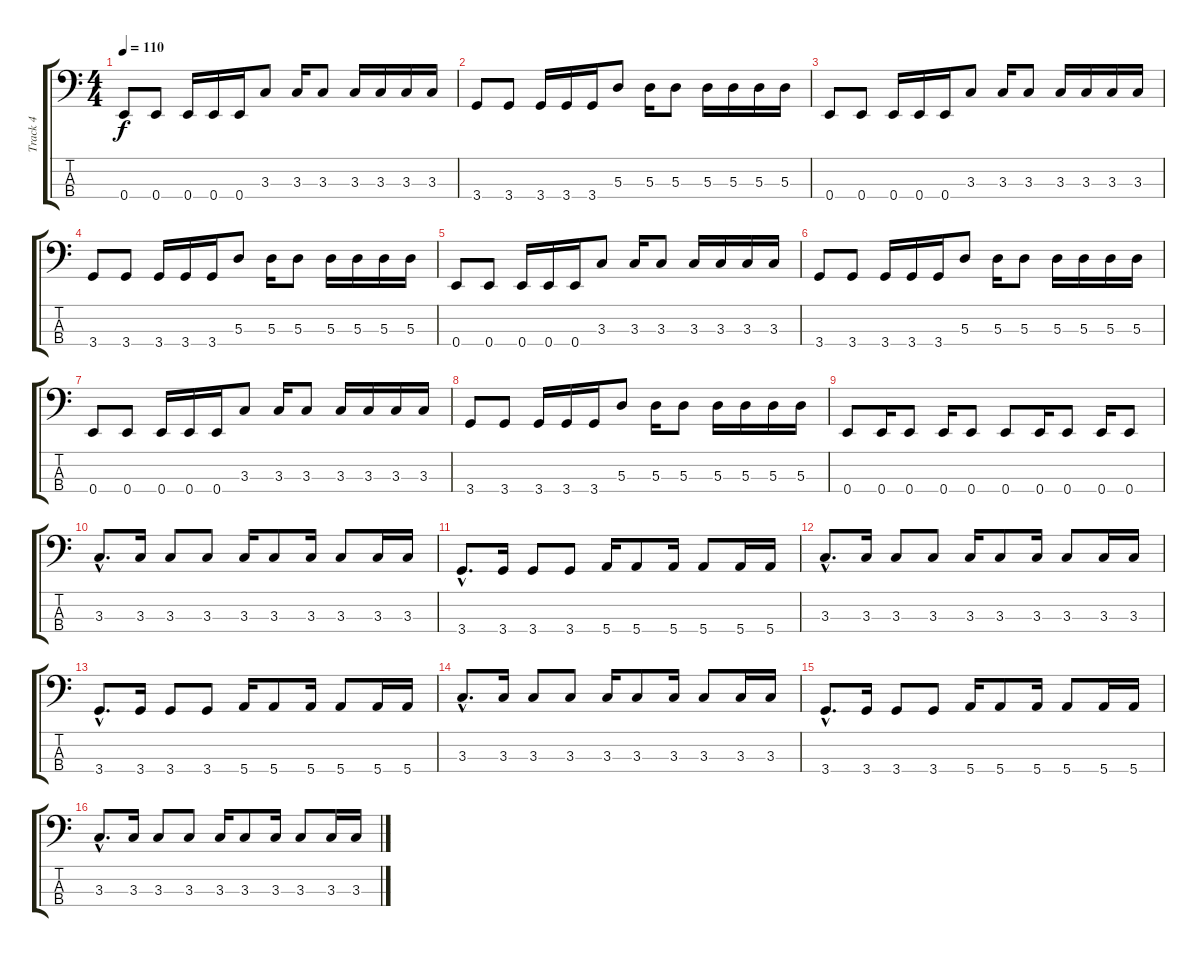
\track ("Track 4" "Track 4") {instrument electricbasspick}
\staff {score tabs}
\tuning (G2 D2 A1 E1) {hide}
\ts (4 4)
\tempo 110
\clef f4
\ks c
0.4.8{dy f} 0.4.8 0.4.16 0.4.16 0.4.16 3.3.8 3.3.16 3.3.8 3.3.16 3.3.16 3.3.16 3.3.16 |
3.4.8 3.4.8 3.4.16 3.4.16 3.4.16 5.3.8 5.3.16 5.3.8 5.3.16 5.3.16 5.3.16 5.3.16 |
0.4.8 0.4.8 0.4.16 0.4.16 0.4.16 3.3.8 3.3.16 3.3.8 3.3.16 3.3.16 3.3.16 3.3.16 |
3.4.8 3.4.8 3.4.16 3.4.16 3.4.16 5.3.8 5.3.16 5.3.8 5.3.16 5.3.16 5.3.16 5.3.16 |
0.4.8 0.4.8 0.4.16 0.4.16 0.4.16 3.3.8 3.3.16 3.3.8 3.3.16 3.3.16 3.3.16 3.3.16 |
3.4.8 3.4.8 3.4.16 3.4.16 3.4.16 5.3.8 5.3.16 5.3.8 5.3.16 5.3.16 5.3.16 5.3.16 |
0.4.8 0.4.8 0.4.16 0.4.16 0.4.16 3.3.8 3.3.16 3.3.8 3.3.16 3.3.16 3.3.16 3.3.16 |
3.4.8 3.4.8 3.4.16 3.4.16 3.4.16 5.3.8 5.3.16 5.3.8 5.3.16 5.3.16 5.3.16 5.3.16 |
0.4.8 0.4.16 0.4.8 0.4.16 0.4.8 0.4.8 0.4.16 0.4.8 0.4.16 0.4.8 |
3.3{hac}.8{d} 3.3.16 3.3.8 3.3.8 3.3.16 3.3.8 3.3.16 3.3.8 3.3.16 3.3.16 |
3.4{hac}.8{d} 3.4.16 3.4.8 3.4.8 5.4.16 5.4.8 5.4.16 5.4.8 5.4.16 5.4.16 |
3.3{hac}.8{d} 3.3.16 3.3.8 3.3.8 3.3.16 3.3.8 3.3.16 3.3.8 3.3.16 3.3.16 |
3.4{hac}.8{d} 3.4.16 3.4.8 3.4.8 5.4.16 5.4.8 5.4.16 5.4.8 5.4.16 5.4.16 |
3.3{hac}.8{d} 3.3.16 3.3.8 3.3.8 3.3.16 3.3.8 3.3.16 3.3.8 3.3.16 3.3.16 |
3.4{hac}.8{d} 3.4.16 3.4.8 3.4.8 5.4.16 5.4.8 5.4.16 5.4.8 5.4.16 5.4.16 |
3.3{hac}.8{d} 3.3.16 3.3.8 3.3.8 3.3.16 3.3.8 3.3.16 3.3.8 3.3.16 3.3.16
